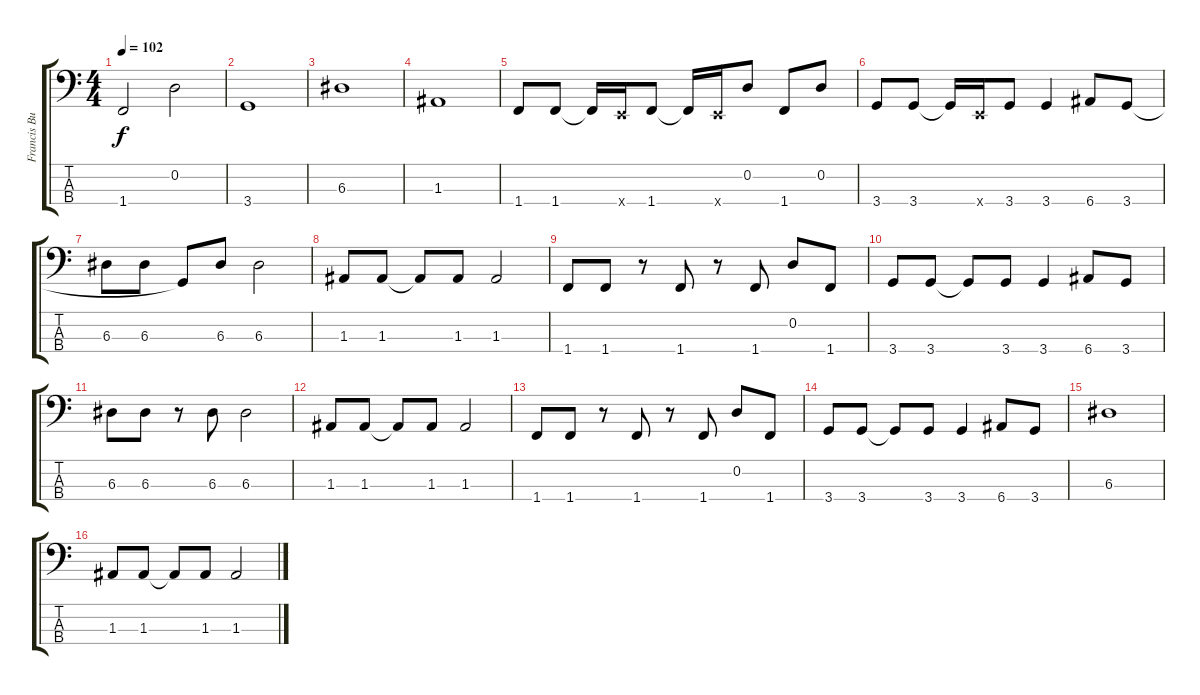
\track ("Francis Buchholz" "Francis Bu") {instrument electricbassfinger}
\staff {score tabs}
\tuning (G2 D2 A1 E1) {hide}
\ts (4 4)
\tempo 102
\clef f4
\ks c
1.4.2{dy f} 0.2.2 |
3.4.1 |
6.3.1 |
1.3.1 |
1.4.8 1.4.8 1.4{t}.16 0.4{x}.16 1.4.8 1.4{t}.16 0.4{x}.16 0.2.8 1.4.8 0.2.8 |
3.4.8 3.4.8 3.4{t}.16 0.4{x}.16 3.4.8 3.4.4 6.4.8 3.4.8 |
6.3.8 6.3.8 3.4{t}.8 6.3.8 6.3.2 |
1.3.8 1.3.8 1.3{t}.8 1.3.8 1.3.2 |
1.4.8 1.4.8 r.8 1.4.8 r.8 1.4.8 0.2.8 1.4.8 |
3.4.8 3.4.8 3.4{t}.8 3.4.8 3.4.4 6.4.8 3.4.8 |
6.3.8 6.3.8 r.8 6.3.8 6.3.2 |
1.3.8 1.3.8 1.3{t}.8 1.3.8 1.3.2 |
1.4.8 1.4.8 r.8 1.4.8 r.8 1.4.8 0.2.8 1.4.8 |
3.4.8 3.4.8 3.4{t}.8 3.4.8 3.4.4 6.4.8 3.4.8 |
6.3.1 |
1.3.8 1.3.8 1.3{t}.8 1.3.8 1.3.2
